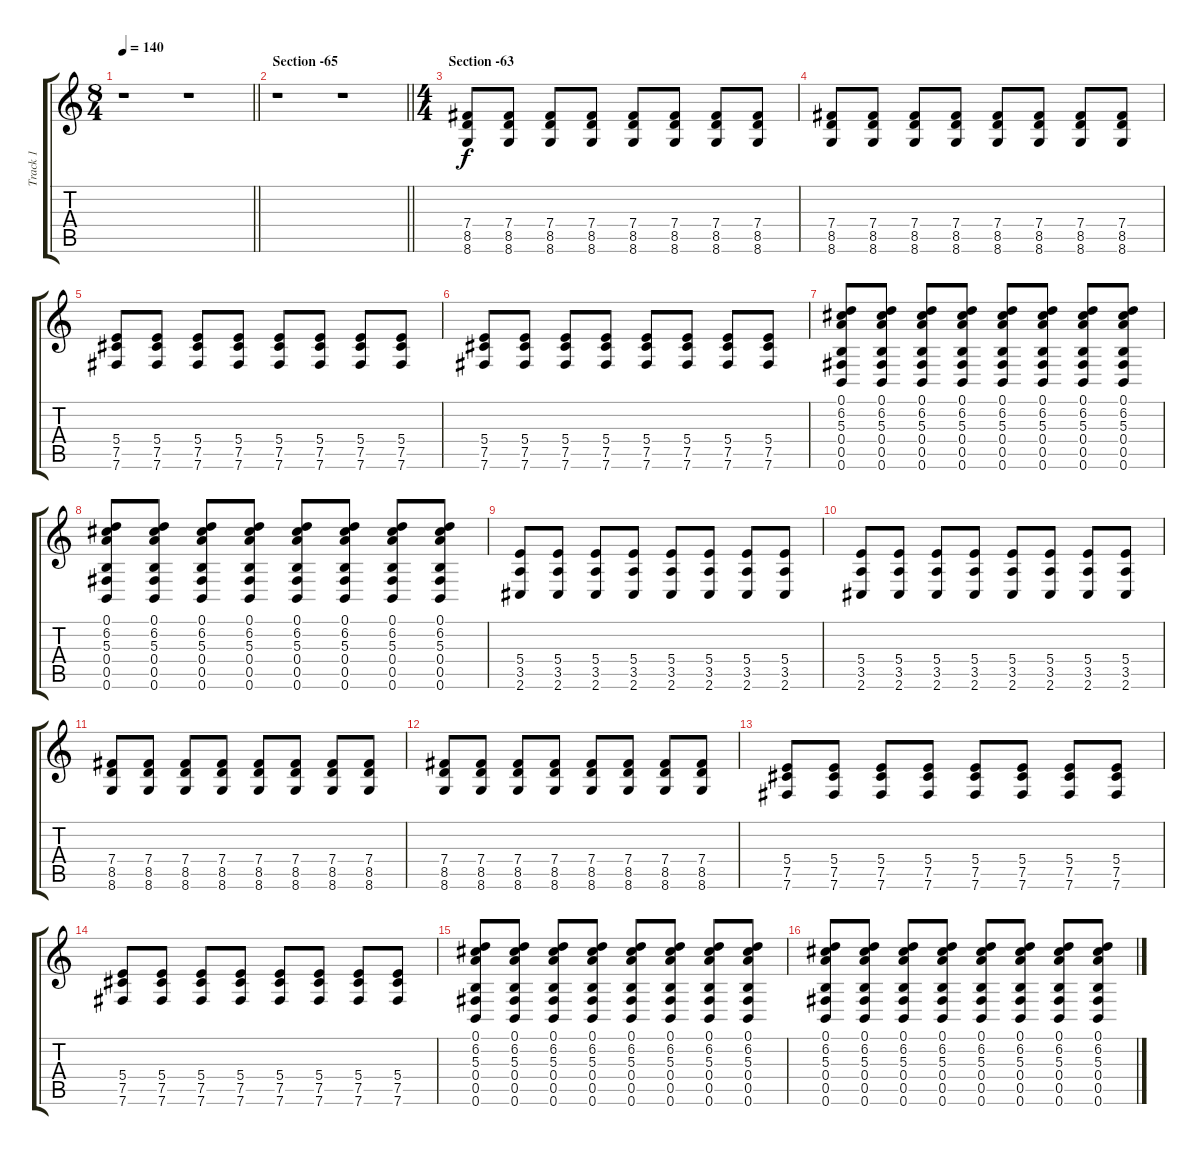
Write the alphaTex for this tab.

\track ("Track 1" "Track 1") {instrument overdrivenguitar}
\staff {score tabs}
\tuning (Db4 Ab3 E3 B2 Gb2 B1) {hide}
\ts (8 4)
\tempo 140
\clef g2
\barLineRight lightlight
\ks c
r.1{dy f} r.1 |
\section ("" "Section -65")
\barLineRight lightlight
r.1 r.1 |
\ts (4 4)
\section ("" "Section -63")
(7.4 8.5 8.6).8 (7.4 8.5 8.6).8 (7.4 8.5 8.6).8 (7.4 8.5 8.6).8 (7.4 8.5 8.6).8 (7.4 8.5 8.6).8 (7.4 8.5 8.6).8 (7.4 8.5 8.6).8 |
(7.4 8.5 8.6).8 (7.4 8.5 8.6).8 (7.4 8.5 8.6).8 (7.4 8.5 8.6).8 (7.4 8.5 8.6).8 (7.4 8.5 8.6).8 (7.4 8.5 8.6).8 (7.4 8.5 8.6).8 |
(5.4 7.5 7.6).8 (5.4 7.5 7.6).8 (5.4 7.5 7.6).8 (5.4 7.5 7.6).8 (5.4 7.5 7.6).8 (5.4 7.5 7.6).8 (5.4 7.5 7.6).8 (5.4 7.5 7.6).8 |
(5.4 7.5 7.6).8 (5.4 7.5 7.6).8 (5.4 7.5 7.6).8 (5.4 7.5 7.6).8 (5.4 7.5 7.6).8 (5.4 7.5 7.6).8 (5.4 7.5 7.6).8 (5.4 7.5 7.6).8 |
(0.1 6.2 5.3 0.4 0.5 0.6).8 (0.1 6.2 5.3 0.4 0.5 0.6).8 (0.1 6.2 5.3 0.4 0.5 0.6).8 (0.1 6.2 5.3 0.4 0.5 0.6).8 (0.1 6.2 5.3 0.4 0.5 0.6).8 (0.1 6.2 5.3 0.4 0.5 0.6).8 (0.1 6.2 5.3 0.4 0.5 0.6).8 (0.1 6.2 5.3 0.4 0.5 0.6).8 |
(0.1 6.2 5.3 0.4 0.5 0.6).8 (0.1 6.2 5.3 0.4 0.5 0.6).8 (0.1 6.2 5.3 0.4 0.5 0.6).8 (0.1 6.2 5.3 0.4 0.5 0.6).8 (0.1 6.2 5.3 0.4 0.5 0.6).8 (0.1 6.2 5.3 0.4 0.5 0.6).8 (0.1 6.2 5.3 0.4 0.5 0.6).8 (0.1 6.2 5.3 0.4 0.5 0.6).8 |
(5.4 3.5 2.6).8 (5.4 3.5 2.6).8 (5.4 3.5 2.6).8 (5.4 3.5 2.6).8 (5.4 3.5 2.6).8 (5.4 3.5 2.6).8 (5.4 3.5 2.6).8 (5.4 3.5 2.6).8 |
(5.4 3.5 2.6).8 (5.4 3.5 2.6).8 (5.4 3.5 2.6).8 (5.4 3.5 2.6).8 (5.4 3.5 2.6).8 (5.4 3.5 2.6).8 (5.4 3.5 2.6).8 (5.4 3.5 2.6).8 |
(7.4 8.5 8.6).8 (7.4 8.5 8.6).8 (7.4 8.5 8.6).8 (7.4 8.5 8.6).8 (7.4 8.5 8.6).8 (7.4 8.5 8.6).8 (7.4 8.5 8.6).8 (7.4 8.5 8.6).8 |
(7.4 8.5 8.6).8 (7.4 8.5 8.6).8 (7.4 8.5 8.6).8 (7.4 8.5 8.6).8 (7.4 8.5 8.6).8 (7.4 8.5 8.6).8 (7.4 8.5 8.6).8 (7.4 8.5 8.6).8 |
(5.4 7.5 7.6).8 (5.4 7.5 7.6).8 (5.4 7.5 7.6).8 (5.4 7.5 7.6).8 (5.4 7.5 7.6).8 (5.4 7.5 7.6).8 (5.4 7.5 7.6).8 (5.4 7.5 7.6).8 |
(5.4 7.5 7.6).8 (5.4 7.5 7.6).8 (5.4 7.5 7.6).8 (5.4 7.5 7.6).8 (5.4 7.5 7.6).8 (5.4 7.5 7.6).8 (5.4 7.5 7.6).8 (5.4 7.5 7.6).8 |
(0.1 6.2 5.3 0.4 0.5 0.6).8 (0.1 6.2 5.3 0.4 0.5 0.6).8 (0.1 6.2 5.3 0.4 0.5 0.6).8 (0.1 6.2 5.3 0.4 0.5 0.6).8 (0.1 6.2 5.3 0.4 0.5 0.6).8 (0.1 6.2 5.3 0.4 0.5 0.6).8 (0.1 6.2 5.3 0.4 0.5 0.6).8 (0.1 6.2 5.3 0.4 0.5 0.6).8 |
(0.1 6.2 5.3 0.4 0.5 0.6).8 (0.1 6.2 5.3 0.4 0.5 0.6).8 (0.1 6.2 5.3 0.4 0.5 0.6).8 (0.1 6.2 5.3 0.4 0.5 0.6).8 (0.1 6.2 5.3 0.4 0.5 0.6).8 (0.1 6.2 5.3 0.4 0.5 0.6).8 (0.1 6.2 5.3 0.4 0.5 0.6).8 (0.1 6.2 5.3 0.4 0.5 0.6).8
